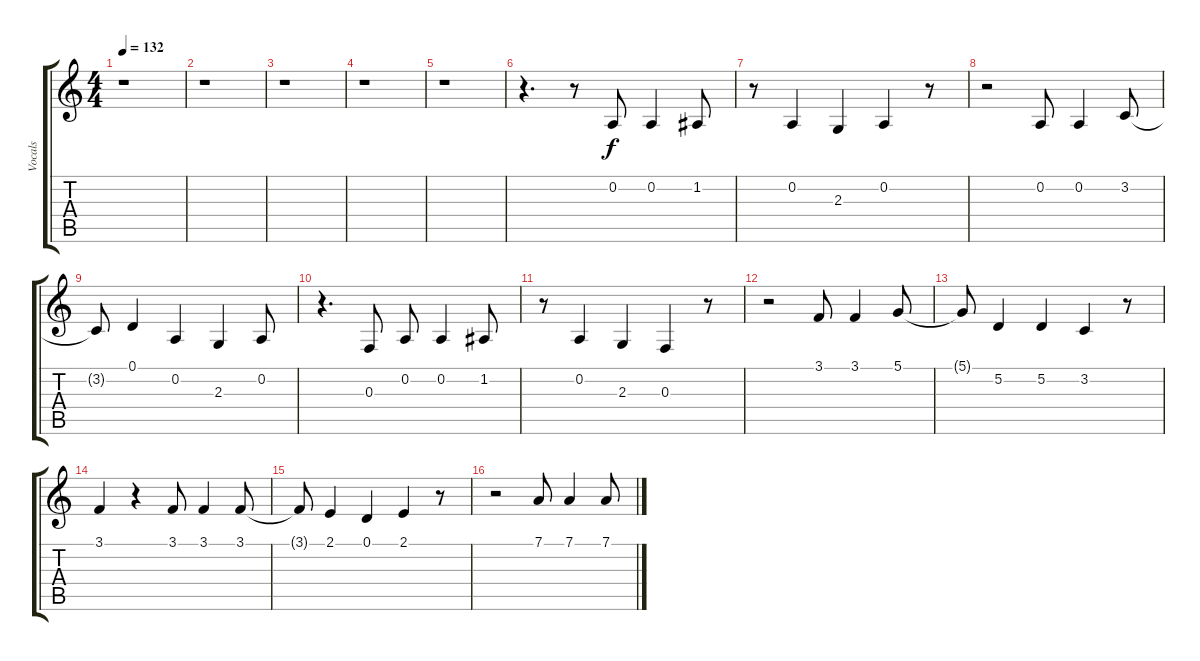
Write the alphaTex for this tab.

\track ("Vocals" "Vocals") {instrument lead2sawtooth}
\staff {score tabs}
\tuning (D4 A3 F3 C3 G2 D2) {hide}
\ts (4 4)
\tempo 132
\clef g2
\ks c
r.1{dy f instrument lead2sawtooth} |
r.1 |
r.1 |
r.1 |
r.1 |
r.4{d} r.8 0.2.8 0.2.4 1.2.8 |
r.8 0.2.4 2.3.4 0.2.4 r.8 |
r.2 0.2.8 0.2.4 3.2.8 |
3.2{t}.8 0.1.4 0.2.4 2.3.4 0.2.8 |
r.4{d} 0.3.8 0.2.8 0.2.4 1.2.8 |
r.8 0.2.4 2.3.4 0.3.4 r.8 |
r.2 3.1.8 3.1.4 5.1.8 |
5.1{t}.8 5.2.4 5.2.4 3.2.4 r.8 |
3.1.4 r.4 3.1.8 3.1.4 3.1.8 |
3.1{t}.8 2.1.4 0.1.4 2.1.4 r.8 |
r.2 7.1.8 7.1.4 7.1.8
